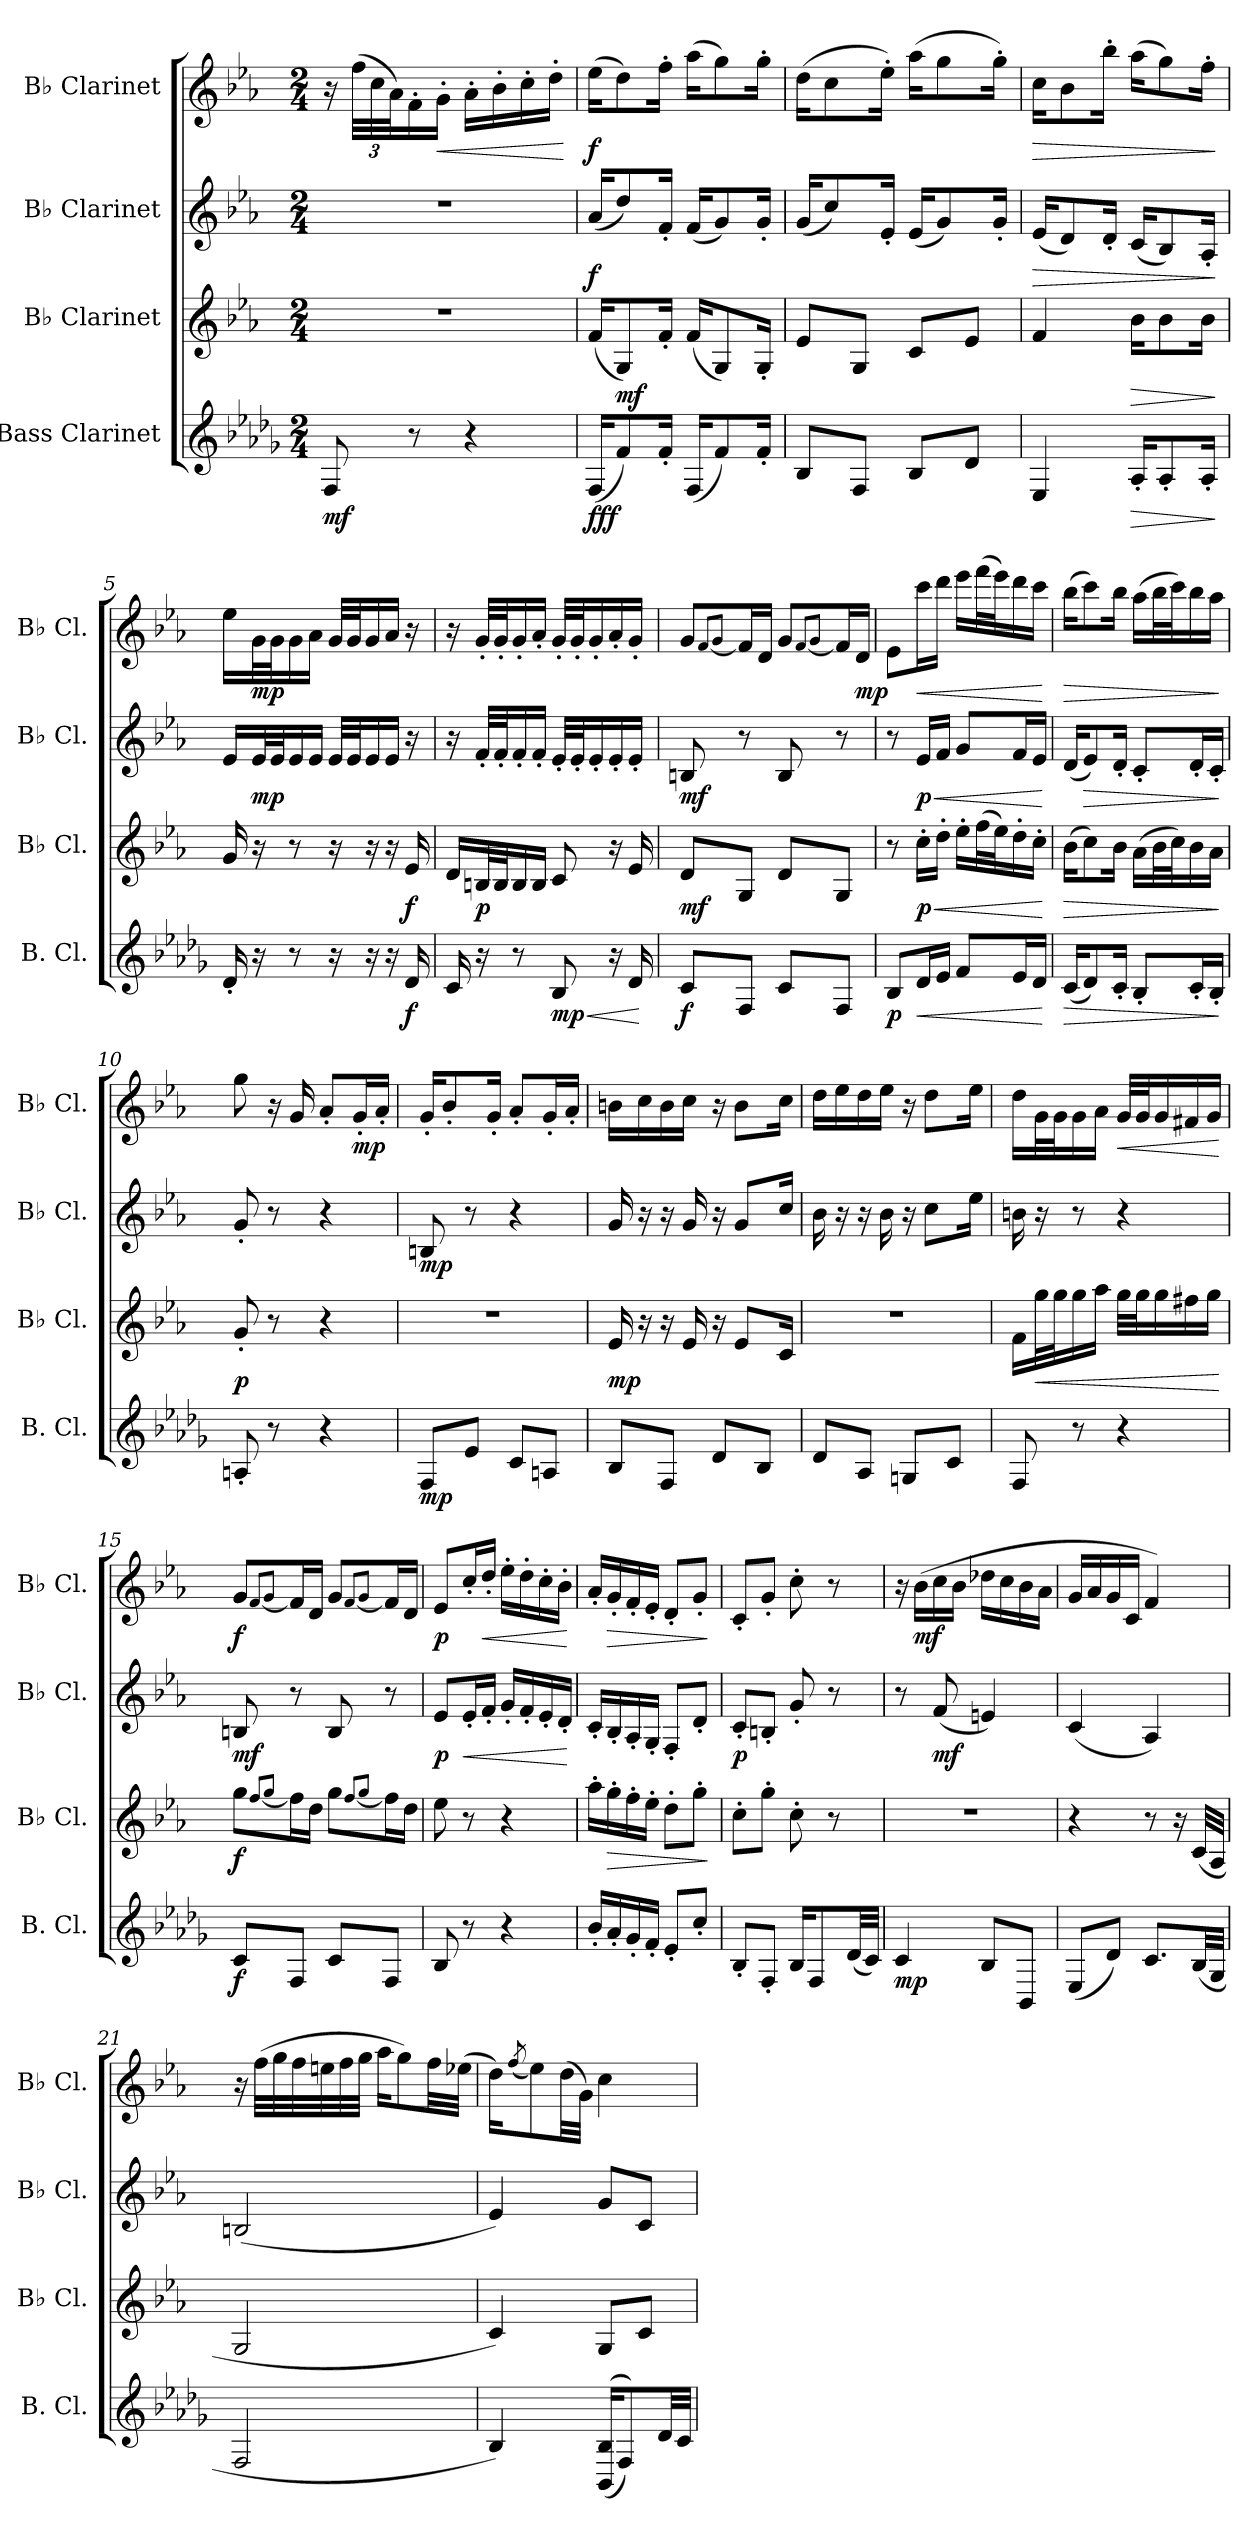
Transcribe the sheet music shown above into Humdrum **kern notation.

**kern	**dynam	**kern	**dynam	**kern	**dynam	**kern	**dynam
*part4	*part4	*part3	*part3	*part2	*part2	*part1	*part1
*staff4	*staff4	*staff3	*staff3	*staff2	*staff2	*staff1	*staff1
*I"Bass Clarinet	*	*I"B♭ Clarinet	*	*I"B♭ Clarinet	*	*I"B♭ Clarinet	*
*I'B. Cl.	*	*I'B♭ Cl.	*	*I'B♭ Cl.	*	*I'B♭ Cl.	*
*clefG2	*	*clefG2	*	*clefG2	*	*clefG2	*
*ITrd8c14	*	*ITrd1c2	*	*ITrd1c2	*	*ITrd1c2	*
*k[b-e-a-d-g-]	*	*k[b-e-a-d-g-]	*	*k[b-e-a-d-g-]	*	*k[b-e-a-d-g-]	*
*M2/4	*	*M2/4	*	*M2/4	*	*M2/4	*
=1	=1	=1	=1	=1	=1	=1	=1
!	!LO:DY:b	!	!	!	!	!	!
8FF/	mf	2r	.	2r	.	16r	.
*	*	*	*	*	*	*Xbrackettup	*
*	*	*	*	*	*	*MM90	*
.	.	.	.	.	.	(>48ee-\LLL	.
.	.	.	.	.	.	48b-\	.
.	.	.	.	.	.	48g-\J)	.
8r	.	.	.	.	.	16e-'\	.
!	!	!	!	!	!	!	!LO:HP:b
.	.	.	.	.	.	16f'\JJ	<
4r	.	.	.	.	.	16g-'\LL	.
.	.	.	.	.	.	16a-'\	.
.	.	.	.	.	.	16b-'\	.
.	.	.	.	.	.	16cc'\JJ	.
.	.	.	.	.	.	.	[
=2	=2	=2	=2	=2	=2	=2	=2
!	!LO:DY:b	!	!	!	!	!	!
!	!LO:DY:n=1:b	!	!	!	!	!	!
!	!LO:DY:n=2:b	!	!	!	!LO:DY:b	!	!LO:DY:b
(<16FF/KL	f f f	(<16e-/KL	.	(<16g-/KL	f	(>16dd-\KL	f
!	!	!	!LO:DY:b	!	!	!	!
8F/)	.	8F/)	mf	8cc/)	.	8cc\)	.
16F'/Jk	.	16e-'/Jk	.	16e-'/Jk	.	16ee-'\Jk	.
(<16FF/KL	.	(<16e-/KL	.	(<16e-/KL	.	(>16gg-\KL	.
8F/)	.	8F/)	.	8f/)	.	8ff\)	.
16F'/Jk	.	16F'/Jk	.	16f'/Jk	.	16ff'\Jk	.
=3	=3	=3	=3	=3	=3	=3	=3
8BB-/L	.	8d-/L	.	(<16f/KL	.	(>16cc\KL	.
.	.	.	.	8b-/)	.	8b-\	.
8FF/J	.	8F/J	.	.	.	.	.
.	.	.	.	16d-'/Jk	.	16dd-'\Jk)	.
8BB-/L	.	8B-/L	.	(<16d-/KL	.	(>16gg-\KL	.
.	.	.	.	8f/)	.	8ff\	.
8D-/J	.	8d-/J	.	.	.	.	.
.	.	.	.	16f'/Jk	.	16ff'\Jk)	.
=4	=4	=4	=4	=4	=4	=4	=4
!	!	!	!	!	!LO:HP:b	!	!LO:HP:b
4EE-/	.	4e-/	.	(<16d-/KL	>	16b-\KL	>
.	.	.	.	8c/)	.	8a-\	.
.	.	.	.	16c'/Jk	.	16aa-'\Jk	.
!	!LO:HP:b	!	!LO:HP:b	!	!	!	!
16AA-'/KL	>	16a-\KL	>	(<16B-/KL	.	(>16gg-\KL	.
8AA-'/	.	8a-\	.	8A-/)	.	8ff\)	.
16AA-'/Jk	.	16a-\Jk	.	16G-'/Jk	.	16ee-'\Jk	.
.	]	.	]	.	]	.	]
!!LO:LB:g=z
=5	=5	=5	=5	=5	=5	=5	=5
16D-'/	.	16f/	.	16d-/LL	.	16dd-\LL	.
!	!	!	!	!	!LO:DY:b	!	!LO:DY:b
16r	.	16r	.	32d-/L	mp	32f\L	mp
.	.	.	.	32d-/J	.	32f\J	.
8r	.	8r	.	16d-/	.	16f\	.
.	.	.	.	16d-/JJ	.	16g-\JJ	.
16r	.	16r	.	32d-/LLL	.	32f/LLL	.
.	.	.	.	32d-/J	.	32f/J	.
16r	.	16r	.	16d-/	.	16f/	.
16r	.	16r	.	16d-/JJ	.	16g-/JJ	.
!	!LO:DY:b	!	!LO:DY:b	!	!	!	!
16D-/	f	16d-/	f	16r	.	16r	.
=6	=6	=6	=6	=6	=6	=6	=6
16C/	.	16c/LL	.	16r	.	16r	.
!	!	!	!LO:DY:b	!	!	!	!
16r	.	32An/L	p	32e-'/LLL	.	32f'/LLL	.
.	.	32A/J	.	32e-'/J	.	32f'/J	.
8r	.	16A/	.	16e-'/	.	16f'/	.
.	.	16A/JJ	.	16e-'/JJ	.	16g-'/JJ	.
!	!LO:HP:b	!	!	!	!	!	!
!	!LO:DY:n=1:b	!	!	!	!	!	!
8BB-/	< mp	8B-/	.	32d-'/LLL	.	32f'/LLL	.
.	.	.	.	32d-'/J	.	32f'/J	.
.	.	.	.	16d-'/	.	16f'/	.
16r	.	16r	.	16d-'/	.	16g-'/	.
16D-/	.	16d-/	.	16d-'/JJ	.	16f'/JJ	.
.	[	.	.	.	.	.	.
=7	=7	=7	=7	=7	=7	=7	=7
!	!LO:DY:b	!	!LO:DY:b	!	!LO:DY:b	!	!
8C/L	f	8c/L	mf	8An/	mf	8f/L	.
.	.	.	.	.	.	[8qe-/L	.
.	.	.	.	.	.	8qf/J_	.
8FF/J	.	8F/J	.	8r	.	16e-/L]	.
.	.	.	.	.	.	16c/JJ	.
8C/L	.	8c/L	.	8A/	.	8f/L	.
.	.	.	.	.	.	[8qe-/L	.
.	.	.	.	.	.	8qf/J_	.
8FF/J	.	8F/J	.	8r	.	16e-/L]	.
!	!	!	!	!	!	!	!LO:DY:b
.	.	.	.	.	.	16c/JJ	mp
=8	=8	=8	=8	=8	=8	=8	=8
!	!LO:DY:b	!	!	!	!	!	!
8BB-/L	p	8r	.	8r	.	8d-\L	.
!	!LO:HP:b	!	!LO:HP:b	!	!LO:HP:b	!	!LO:HP:b
!	!	!	!LO:DY:n=1:b	!	!LO:DY:n=1:b	!	!
16D-/L	<	16b-'\LL	< p	16d-/LL	< p	16bb-\L	<
16E-/JJ	.	16cc'\JJ	.	16e-/JJ	.	16ccc\JJ	.
8F/L	.	16dd-'\LL	.	8f/L	.	16ddd-\LL	.
.	.	(>32ee-\L	.	.	.	(>32eee-\L	.
.	.	32dd-\J)	.	.	.	32ddd-\J)	.
16E-/L	.	16cc'\	.	16e-/L	.	16ccc\	.
16D-/JJ	.	16b-'\JJ	.	16d-/JJ	.	16bb-\JJ	.
.	[	.	[	.	[	.	[
!!LO:PB:g=z
=9	=9	=9	=9	=9	=9	=9	=9
!	!LO:HP:b	!	!LO:HP:b	!	!	!	!LO:HP:b
(<16C/KL	>	(>16a-\KL	>	(<16c/KL	.	(>16aa-\KL	>
!	!	!	!	!	!LO:HP:b	!	!
8D-/)	.	8b-\)	.	8d-/)	>	8bb-\)	.
16C'/Jk	.	16a-\Jk	.	16c'/Jk	.	16aa-\Jk	.
8BB-'/L	.	(>16g-\LL	.	8B-'/L	.	(>16gg-\LL	.
.	.	32a-\L	.	.	.	32aa-\L	.
.	.	32b-\J)	.	.	.	32bb-\J)	.
16C'/L	.	16a-\	.	16c'/L	.	16aa-\	.
16BB-'/JJ	.	16g-\JJ	.	16B-'/JJ	.	16gg-\JJ	.
.	]	.	]	.	]	.	]
=10	=10	=10	=10	=10	=10	=10	=10
!	!	!	!LO:DY:b	!	!	!	!
8AAn'/	.	8f'/	p	8f'/	.	8ff\	.
8r	.	8r	.	8r	.	16r	.
.	.	.	.	.	.	16f/	.
4r	.	4r	.	4r	.	8g-'/L	.
!	!	!	!	!	!	!	!LO:DY:b
.	.	.	.	.	.	16f'/L	mp
.	.	.	.	.	.	16g-'/JJ	.
=11	=11	=11	=11	=11	=11	=11	=11
!	!LO:DY:b	!	!	!	!LO:DY:b	!	!
8FF/L	mp	2r	.	8An/	mp	16f'/KL	.
.	.	.	.	.	.	8a-'/	.
8E-/J	.	.	.	8r	.	.	.
.	.	.	.	.	.	16f'/Jk	.
8C/L	.	.	.	4r	.	8g-'/L	.
8AAn/J	.	.	.	.	.	16f'/L	.
.	.	.	.	.	.	16g-'/JJ	.
=12	=12	=12	=12	=12	=12	=12	=12
!	!	!	!LO:DY:b	!	!	!	!
8BB-/L	.	16d-/	mp	16f/	.	16an\LL	.
.	.	16r	.	16r	.	16b-\	.
8FF/J	.	16r	.	16r	.	16a\	.
.	.	16d-/	.	16f/	.	16b-\JJ	.
8D-/L	.	16r	.	16r	.	16r	.
.	.	8d-/L	.	8f/L	.	8a\L	.
8BB-/J	.	.	.	.	.	.	.
.	.	16B-/Jk	.	16b-/Jk	.	16b-\Jk	.
=13	=13	=13	=13	=13	=13	=13	=13
8D-/L	.	2r	.	16a-\	.	16cc\LL	.
.	.	.	.	16r	.	16dd-\	.
8AA-/J	.	.	.	16r	.	16cc\	.
.	.	.	.	16a-\	.	16dd-\JJ	.
8GGn/L	.	.	.	16r	.	16r	.
.	.	.	.	8b-\L	.	8cc\L	.
8C/J	.	.	.	.	.	.	.
.	.	.	.	16dd-\Jk	.	16dd-\Jk	.
!!LO:LB:g=z
=14	=14	=14	=14	=14	=14	=14	=14
8FF/	.	16e-\LL	.	16an\	.	16cc\LL	.
!	!	!	!LO:HP:b	!	!	!	!
.	.	32ff\L	<	16r	.	32f\L	.
.	.	32ff\J	.	.	.	32f\J	.
8r	.	16ff\	.	8r	.	16f\	.
.	.	16gg-\JJ	.	.	.	16g-\JJ	.
!	!	!	!	!	!	!	!LO:HP:b
4r	.	32ff\LLL	.	4r	.	32f/LLL	<
.	.	32ff\J	.	.	.	32f/J	.
.	.	16ff\	.	.	.	16f/	.
.	.	16een\	.	.	.	16en/	.
.	.	16ff\JJ	.	.	.	16f/JJ	.
.	.	.	[	.	.	.	[
=15	=15	=15	=15	=15	=15	=15	=15
!	!LO:DY:b	!	!LO:DY:b	!	!LO:DY:b	!	!LO:DY:b
8C/L	f	8ff\L	f	8An/	mf	8f/L	f
.	.	[8qee-/L	.	.	.	[8qe-/L	.
.	.	8qff/J_	.	.	.	8qf/J_	.
8FF/J	.	16ee-\L]	.	8r	.	16e-/L]	.
.	.	16cc\JJ	.	.	.	16c/JJ	.
8C/L	.	8ff\L	.	8A/	.	8f/L	.
.	.	[8qee-/L	.	.	.	[8qe-/L	.
.	.	8qff/J_	.	.	.	8qf/J_	.
8FF/J	.	16ee-\L]	.	8r	.	16e-/L]	.
.	.	16cc\JJ	.	.	.	16c/JJ	.
=16	=16	=16	=16	=16	=16	=16	=16
!	!	!	!	!	!LO:DY:b	!	!LO:DY:b
8BB-/	.	8dd-\	.	8d-/L	p	8d-/L	p
!	!	!	!	!	!LO:HP:b	!	!
8r	.	8r	.	16d-'/L	<	16b-'/L	.
!	!	!	!	!	!	!	!LO:HP:b
.	.	.	.	16e-'/JJ	.	16cc'/JJ	<
4r	.	4r	.	16f'/LL	.	16dd-'\LL	.
.	.	.	.	16e-'/	.	16cc'\	.
.	.	.	.	16d-'/	.	16b-'\	.
.	.	.	.	16c'/JJ	.	16a-'\JJ	.
.	.	.	.	.	[	.	[
=17	=17	=17	=17	=17	=17	=17	=17
16B-'/LL	.	16gg-'\LL	.	16B-'/LL	.	16g-'/LL	.
!	!	!	!LO:HP:b	!	!	!	!LO:HP:b
16A-'/	.	16ff'\	>	16A-'/	.	16f'/	>
16G-'/	.	16ee-'\	.	16G-'/	.	16e-'/	.
16F'/JJ	.	16dd-'\JJ	.	16F'/JJ	.	16d-'/JJ	.
8E-'/L	.	8cc'\L	.	8E-'/L	.	8c'/L	.
8c'/J	.	8ff'\J	.	8c'/J	.	8f'/J	.
.	.	.	]	.	.	.	]
=18	=18	=18	=18	=18	=18	=18	=18
!	!	!	!	!	!LO:DY:b	!	!
8BB-'/L	.	8b-'\L	.	8B-'/L	p	8B-'/L	.
8FF'/J	.	8ff'\J	.	8An'/J	.	8f'/J	.
16BB-/KL	.	8b-'\	.	8f'/	.	8b-'\	.
8FF/	.	.	.	.	.	.	.
.	.	8r	.	8r	.	8r	.
(<32D-/LL	.	.	.	.	.	.	.
32C/JJJ)	.	.	.	.	.	.	.
!!LO:LB:g=z
=19	=19	=19	=19	=19	=19	=19	=19
!	!LO:DY:b	!	!	!	!	!	!
4C/	mp	2r	.	8r	.	16r	.
!	!	!	!	!	!	!	!LO:DY:b
.	.	.	.	.	.	(>16a-\LL	mf
!	!	!	!	!	!LO:DY:b	!	!
.	.	.	.	(<8e-/	mf	16b-\	.
.	.	.	.	.	.	16a-\JJ	.
8BB-/L	.	.	.	4dn/)	.	16cc-X\LL	.
.	.	.	.	.	.	16b-\	.
8BBB-/J	.	.	.	.	.	16a-\	.
.	.	.	.	.	.	16g-\JJ	.
=20	=20	=20	=20	=20	=20	=20	=20
(<8EE-/L	.	4r	.	(<4B-/	.	16f/LL	.
.	.	.	.	.	.	16g-/	.
8D-/J)	.	.	.	.	.	16f/	.
.	.	.	.	.	.	16B-/JJ	.
8.C/L	.	8r	.	4G-/)	.	4e-/)	.
.	.	16r	.	.	.	.	.
(>32BB-/LL	.	(>32B-/LLL	.	.	.	.	.
32GG-/JJJ	.	32G-/JJJ	.	.	.	.	.
=21	=21	=21	=21	=21	=21	=21	=21
2FF/	.	2F/	.	(<2An/	.	16r	.
.	.	.	.	.	.	(>32ee-\LLL	.
.	.	.	.	.	.	32ff\	.
.	.	.	.	.	.	32ee-\	.
.	.	.	.	.	.	32ddn\	.
.	.	.	.	.	.	32ee-\	.
.	.	.	.	.	.	32ff\JJJ	.
.	.	.	.	.	.	16gg-\KL	.
.	.	.	.	.	.	8ff\)	.
.	.	.	.	.	.	32ee-\LL	.
.	.	.	.	.	.	(>32dd-X\JJJ	.
=22	=22	=22	=22	=22	=22	=22	=22
4BB-/)	.	4B-/)	.	4d-/)	.	16cc\KL)	.
.	.	.	.	.	.	(<8qee-/	.
.	.	.	.	.	.	8dd-\)	.
.	.	.	.	.	.	(>32cc\LL	.
.	.	.	.	.	.	32f\JJJ)	.
(<(<16BBB-/ 16BB-/KL	.	8F/L	.	8f/L	.	4b-\	.
8FF/))	.	.	.	.	.	.	.
.	.	8B-/J	.	8B-/J	.	.	.
32D-/LL	.	.	.	.	.	.	.
32C/JJJ	.	.	.	.	.	.	.
=	=	=	=	=	=	=	=
*-	*-	*-	*-	*-	*-	*-	*-
